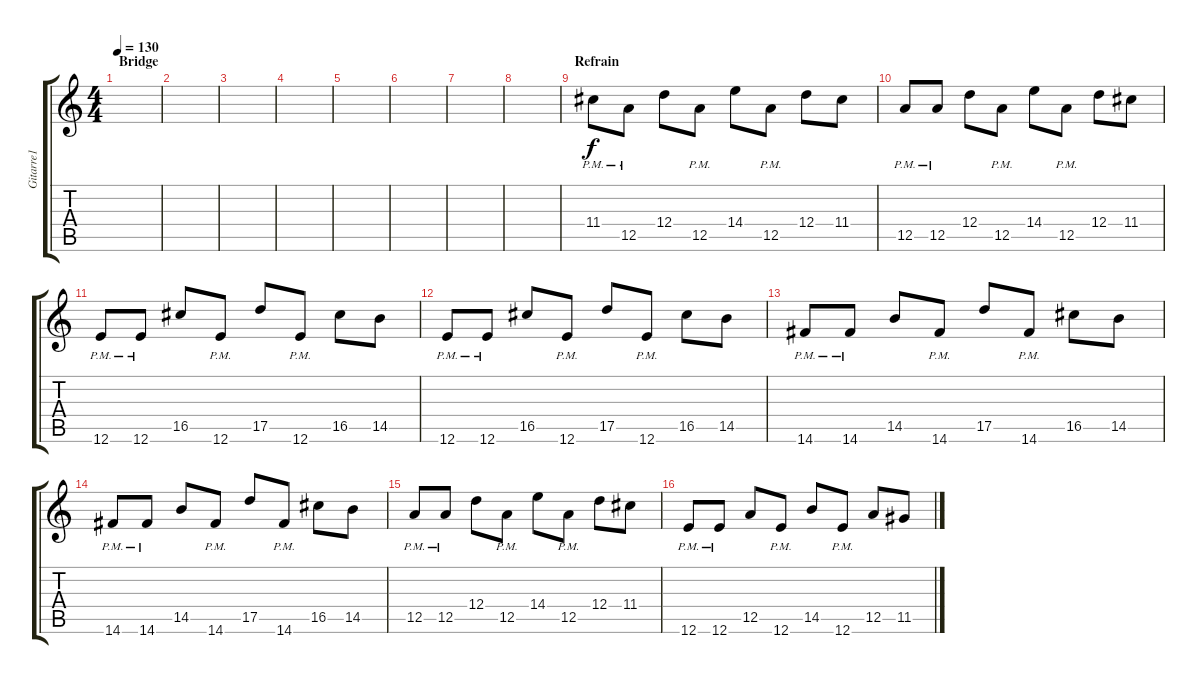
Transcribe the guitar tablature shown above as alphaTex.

\track ("Gitarre1" "Gitarre1") {instrument overdrivenguitar}
\staff {score tabs}
\tuning (E4 B3 G3 D3 A2 E2) {hide}
\ts (4 4)
\section ("" "Bridge")
\tempo 130
\clef g2
\ks c
|
|
|
|
|
|
|
|
\section ("" "Refrain")
11.4{pm}.8 12.5{pm}.8 12.4.8 12.5{pm}.8 14.4.8 12.5{pm}.8 12.4.8 11.4.8 |
12.5{pm}.8 12.5{pm}.8 12.4.8 12.5{pm}.8 14.4.8 12.5{pm}.8 12.4.8 11.4.8 |
12.6{pm}.8 12.6{pm}.8 16.5.8 12.6{pm}.8 17.5.8 12.6{pm}.8 16.5.8 14.5.8 |
12.6{pm}.8 12.6{pm}.8 16.5.8 12.6{pm}.8 17.5.8 12.6{pm}.8 16.5.8 14.5.8 |
14.6{pm}.8 14.6{pm}.8 14.5.8 14.6{pm}.8 17.5.8 14.6{pm}.8 16.5.8 14.5.8 |
14.6{pm}.8 14.6{pm}.8 14.5.8 14.6{pm}.8 17.5.8 14.6{pm}.8 16.5.8 14.5.8 |
12.5{pm}.8{volume 13} 12.5{pm}.8 12.4.8 12.5{pm}.8 14.4.8 12.5{pm}.8 12.4.8 11.4.8 |
12.6{pm}.8 12.6{pm}.8 12.5.8 12.6{pm}.8 14.5.8 12.6{pm}.8 12.5.8 11.5.8
